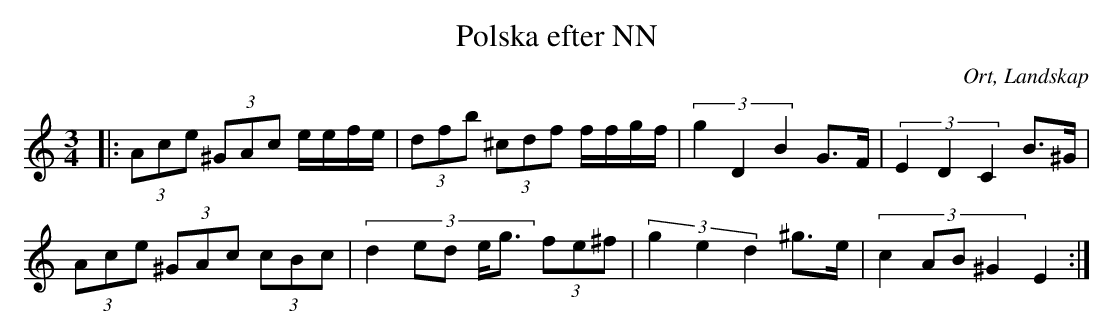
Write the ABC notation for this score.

X:1
T:Polska efter NN
O:Ort, Landskap
M:3/4
L:1/8
M:3/4
K:C
|: (3 Ace (3^GAc e/e/f/e/| (3 dfb (3^cdf f/f/g/f/|(3:2:3 g2 D2 B2 G>F|(3:2:3 E2 D2 C2 B>^G|
(3 Ace (3^GAc (3cBc| (3:2:5 d2 ed e<g (3fe^f|(3:2:3 g2 e2 d2 ^g>e|(3:2:4 c2 AB ^G2 E2:|
